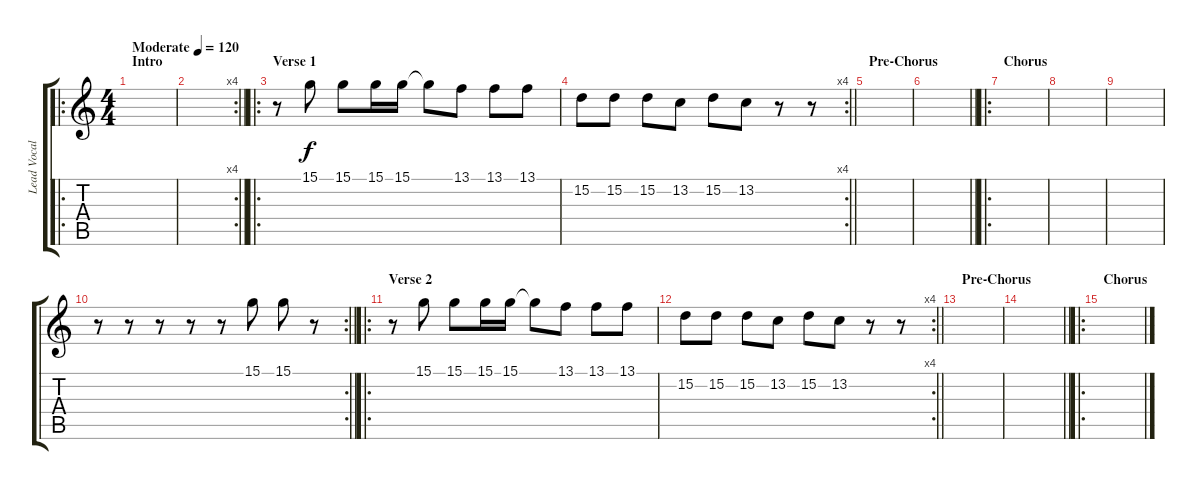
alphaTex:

\track ("Lead Vocals" "Lead Vocal") {instrument lead2sawtooth}
\staff {score tabs}
\tuning (E4 B3 G3 D3 A2 E2) {hide}
\ro
\ts (4 4)
\section ("" "Intro")
\tempo (120 "Moderate")
\clef g2
\ks c
|
\rc 4
\barLineRight lightlight
|
\ro
\section ("" "Verse 1")
r.8 15.1.8 15.1.8 15.1.16 15.1.16 15.1{t}.8 13.1.8 13.1.8 13.1.8 |
\rc 4
\barLineRight lightlight
15.2.8 15.2.8 15.2.8 13.2.8 15.2.8 13.2.8 r.8 r.8 |
\section ("" "Pre-Chorus")
|
\barLineRight lightlight
|
\ro
\section ("" "Chorus ")
|
|
|
\rc 2
\barLineRight lightlight
r.8 r.8 r.8 r.8 r.8 15.1.8 15.1.8 r.8 |
\ro
\section ("" "Verse 2")
r.8 15.1.8 15.1.8 15.1.16 15.1.16 15.1{t}.8 13.1.8 13.1.8 13.1.8 |
\rc 4
\barLineRight lightlight
15.2.8 15.2.8 15.2.8 13.2.8 15.2.8 13.2.8 r.8 r.8 |
\section ("" "Pre-Chorus")
|
\barLineRight lightlight
|
\ro
\section ("" "Chorus")
